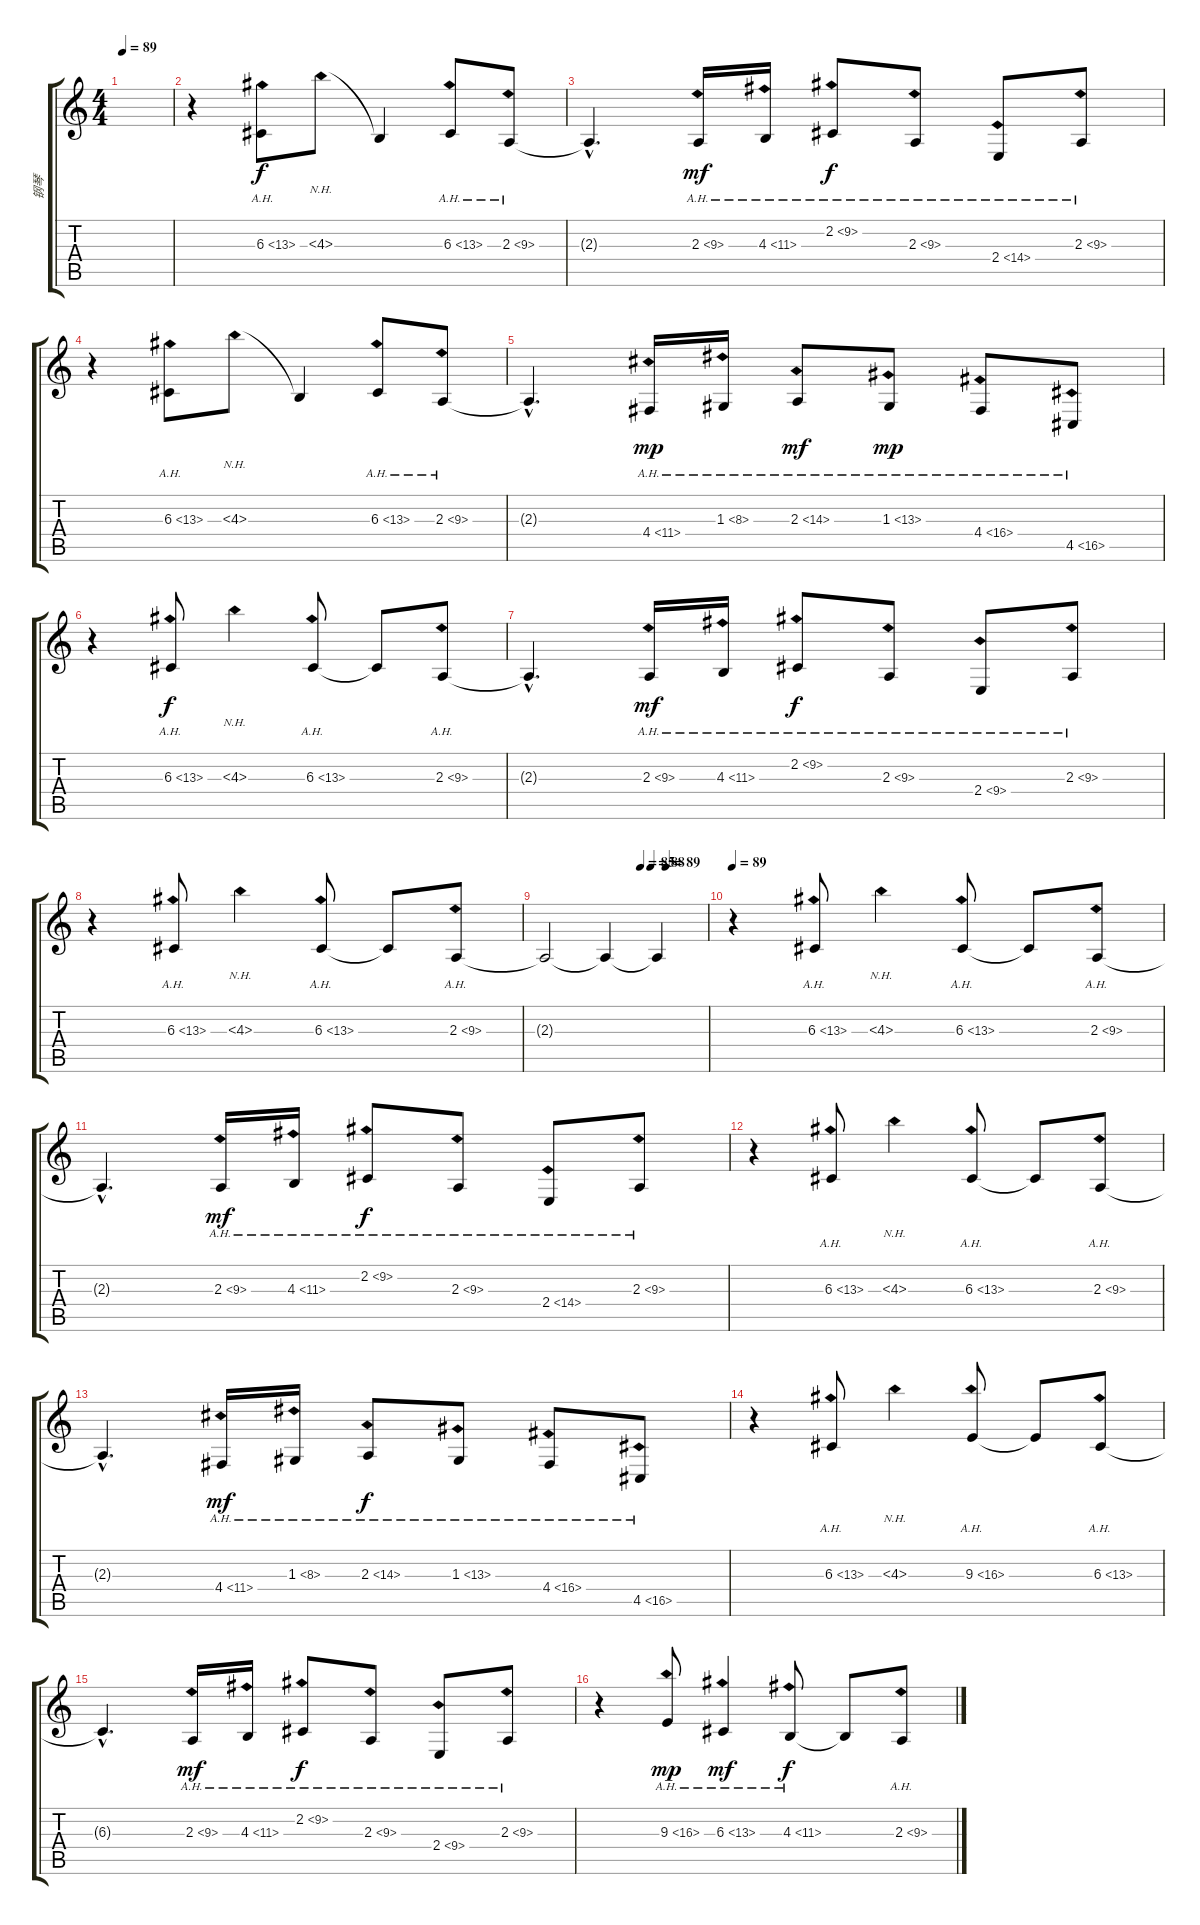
\track ("钢琴" "钢琴") {instrument acousticgrandpiano}
\staff {score tabs}
\tuning (E4 B3 G3 D3 A2 E2) {hide}
\ts (4 4)
\tempo 89
\tempo 83
\tempo 89
\clef g2
\ks c
|
r.4 6.3{ah 7}.8 4.3{nh}.8 4.3{t}.4 6.3{ah 7}.8 2.3{ah 7}.8 |
2.3{hac t}.4{d} 2.3{ah 7}.16{dy mf} 4.3{ah 7}.16 2.2{ah 7}.8{dy f} 2.3{ah 7}.8 2.4{ah 12}.8 2.3{ah 7}.8 |
r.4 6.3{ah 7}.8 4.3{nh}.8 4.3{t}.4 6.3{ah 7}.8 2.3{ah 7}.8 |
2.3{hac t}.4{d} 4.4{ah 7}.16{dy mp} 1.3{ah 7}.16 2.3{ah 12}.8{dy mf} 1.3{ah 12}.8{dy mp} 4.4{ah 12}.8 4.5{ah 12}.8 |
r.4 6.3{ah 7}.8{dy f} 4.3{nh}.4 6.3{ah 7}.8 6.3{t}.8 2.3{ah 7}.8 |
2.3{hac t}.4{d} 2.3{ah 7}.16{dy mf} 4.3{ah 7}.16 2.2{ah 7}.8{dy f} 2.3{ah 7}.8 2.4{ah 7}.8 2.3{ah 7}.8 |
r.4 6.3{ah 7}.8 4.3{nh}.4 6.3{ah 7}.8 6.3{t}.8 2.3{ah 7}.8 |
\tempo (85 0.59375)
\tempo (88 0.65625)
\tempo (89 0.75)
2.3{t}.2 2.3{t}.4 2.3{t}.4{volume 9} |
\tempo 89
r.4 6.3{ah 7}.8 4.3{nh}.4 6.3{ah 7}.8 6.3{t}.8 2.3{ah 7}.8 |
2.3{hac t}.4{d} 2.3{ah 7}.16{dy mf} 4.3{ah 7}.16 2.2{ah 7}.8{dy f} 2.3{ah 7}.8 2.4{ah 12}.8 2.3{ah 7}.8 |
r.4 6.3{ah 7}.8 4.3{nh}.4 6.3{ah 7}.8 6.3{t}.8 2.3{ah 7}.8 |
2.3{hac t}.4{d} 4.4{ah 7}.16{dy mf} 1.3{ah 7}.16 2.3{ah 12}.8{dy f} 1.3{ah 12}.8 4.4{ah 12}.8 4.5{ah 12}.8 |
r.4 6.3{ah 7}.8 4.3{nh}.4 9.3{ah 7}.8 9.3{t}.8 6.3{ah 7}.8 |
6.3{hac t}.4{d} 2.3{ah 7}.16{dy mf} 4.3{ah 7}.16 2.2{ah 7}.8{dy f} 2.3{ah 7}.8 2.4{ah 7}.8 2.3{ah 7}.8 |
r.4 9.3{ah 7}.8{dy mp} 6.3{ah 7}.4{dy mf} 4.3{ah 7}.8{dy f} 4.3{t}.8 2.3{ah 7}.8
